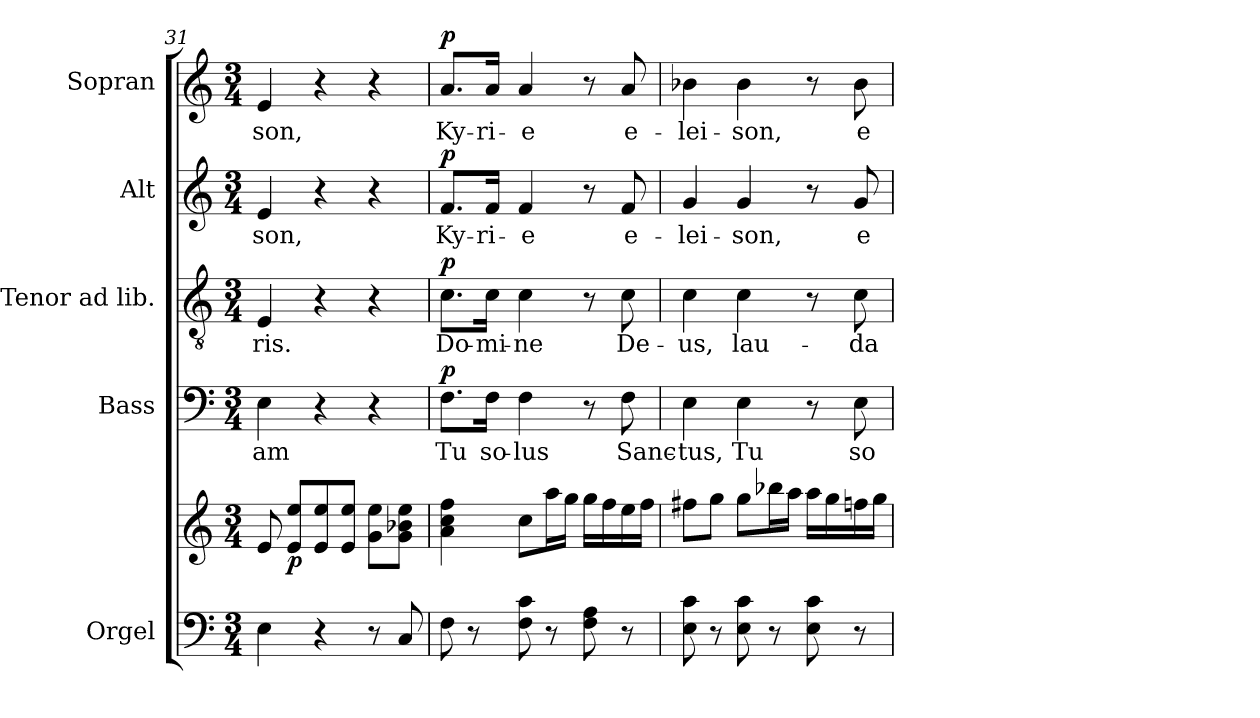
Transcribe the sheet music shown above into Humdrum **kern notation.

**kern	**kern	**dynam	**kern	**text	**dynam	**kern	**text	**dynam	**kern	**text	**dynam	**kern	**text	**dynam
*part5	*part5	*part5	*part4	*part4	*part4	*part3	*part3	*part3	*part2	*part2	*part2	*part1	*part1	*part1
*staff6	*staff5	*staff5/6	*staff4	*staff4	*staff4	*staff3	*staff3	*staff3	*staff2	*staff2	*staff2	*staff1	*staff1	*staff1
*I"Orgel	*	*	*I"Bass	*	*	*I"Tenor ad lib.	*	*	*I"Alt	*	*	*I"Sopran	*	*
*I'Org.	*	*	*I'B	*	*	*I'T	*	*	*I'A	*	*	*I'S	*	*
*clefF4	*clefG2	*	*clefF4	*	*	*clefGv2	*	*	*clefG2	*	*	*clefG2	*	*
*k[]	*k[]	*	*k[]	*	*	*k[]	*	*	*k[]	*	*	*k[]	*	*
*C:	*C:	*	*C:	*	*	*C:	*	*	*C:	*	*	*C:	*	*
*M3/4	*M3/4	*	*M3/4	*	*	*M3/4	*	*	*M3/4	*	*	*M3/4	*	*
=31	=31	=31	=31	=31	=31	=31	=31	=31	=31	=31	=31	=31	=31	=31
!	!	!	!	!LO:LY:b	!	!	!LO:LY:b	!	!	!LO:LY:b	!	!	!LO:LY:b	!
4E\	8e/	.	4E\	-am	.	4E/	-ris.	.	4e/	-son,	.	4e/	-son,	.
!	!	!LO:DY:b	!	!	!	!	!	!	!	!	!	!	!	!
.	8e/ 8ee/L	p	.	.	.	.	.	.	.	.	.	.	.	.
4r	8e/ 8ee/	.	4r	.	.	4r	.	.	4r	.	.	4r	.	.
.	8e/ 8ee/J	.	.	.	.	.	.	.	.	.	.	.	.	.
8r	8g\ 8ee\L	.	4r	.	.	4r	.	.	4r	.	.	4r	.	.
8C/	8g\ 8b-X\ 8ee\J	.	.	.	.	.	.	.	.	.	.	.	.	.
=32	=32	=32	=32	=32	=32	=32	=32	=32	=32	=32	=32	=32	=32	=32
!	!	!	!	!LO:LY:b	!LO:DY:a	!	!LO:LY:b	!LO:DY:a	!	!LO:LY:b	!LO:DY:a	!	!LO:LY:b	!LO:DY:a
8F\	4a\ 4cc\ 4ff\	.	8.F\L	Tu	p	8.c\L	Do-	p	8.f/L	Ky-	p	8.a/L	Ky-	p
8r	.	.	.	.	.	.	.	.	.	.	.	.	.	.
!	!	!	!	!LO:LY:b	!	!	!LO:LY:b	!	!	!LO:LY:b	!	!	!LO:LY:b	!
.	.	.	16F\Jk	so-	.	16c\Jk	-mi-	.	16f/Jk	-ri-	.	16a/Jk	-ri-	.
!	!	!	!	!LO:LY:b	!	!	!LO:LY:b	!	!	!LO:LY:b	!	!	!LO:LY:b	!
8F\ 8c\	8cc\L	.	4F\	-lus	.	4c\	-ne	.	4f/	-e	.	4a/	-e	.
8r	16aa\L	.	.	.	.	.	.	.	.	.	.	.	.	.
.	16gg\JJ	.	.	.	.	.	.	.	.	.	.	.	.	.
8F\ 8A\	16gg\LL	.	8r	.	.	8r	.	.	8r	.	.	8r	.	.
.	16ff\	.	.	.	.	.	.	.	.	.	.	.	.	.
!	!	!	!	!LO:LY:b	!	!	!LO:LY:b	!	!	!LO:LY:b	!	!	!LO:LY:b	!
8r	16ee\	.	8F\	Sanc-	.	8c\	De-	.	8f/	e-	.	8a/	e-	.
.	16ff\JJ	.	.	.	.	.	.	.	.	.	.	.	.	.
=33	=33	=33	=33	=33	=33	=33	=33	=33	=33	=33	=33	=33	=33	=33
!	!	!	!	!LO:LY:b	!	!	!LO:LY:b	!	!	!LO:LY:b	!	!	!LO:LY:b	!
8E\ 8c\	8ff#X\L	.	4E\	-tus,	.	4c\	-us,	.	4g/	-lei-	.	4b-X\	-lei-	.
8r	8gg\J	.	.	.	.	.	.	.	.	.	.	.	.	.
!	!	!	!	!LO:LY:b	!	!	!LO:LY:b	!	!	!LO:LY:b	!	!	!LO:LY:b	!
8E\ 8c\	8gg\L	.	4E\	Tu	.	4c\	lau-	.	4g/	-son,	.	4b-\	-son,	.
8r	16bb-X\L	.	.	.	.	.	.	.	.	.	.	.	.	.
.	16aa\JJ	.	.	.	.	.	.	.	.	.	.	.	.	.
8E\ 8c\	16aa\LL	.	8r	.	.	8r	.	.	8r	.	.	8r	.	.
.	16gg\	.	.	.	.	.	.	.	.	.	.	.	.	.
!	!	!	!	!LO:LY:b	!	!	!LO:LY:b	!	!	!LO:LY:b	!	!	!LO:LY:b	!
8r	16ffn\	.	8E\	so-	.	8c\	-da-	.	8g/	e-	.	8b-\	e-	.
.	16gg\JJ	.	.	.	.	.	.	.	.	.	.	.	.	.
=	=	=	=	=	=	=	=	=	=	=	=	=	=	=
*-	*-	*-	*-	*-	*-	*-	*-	*-	*-	*-	*-	*-	*-	*-
